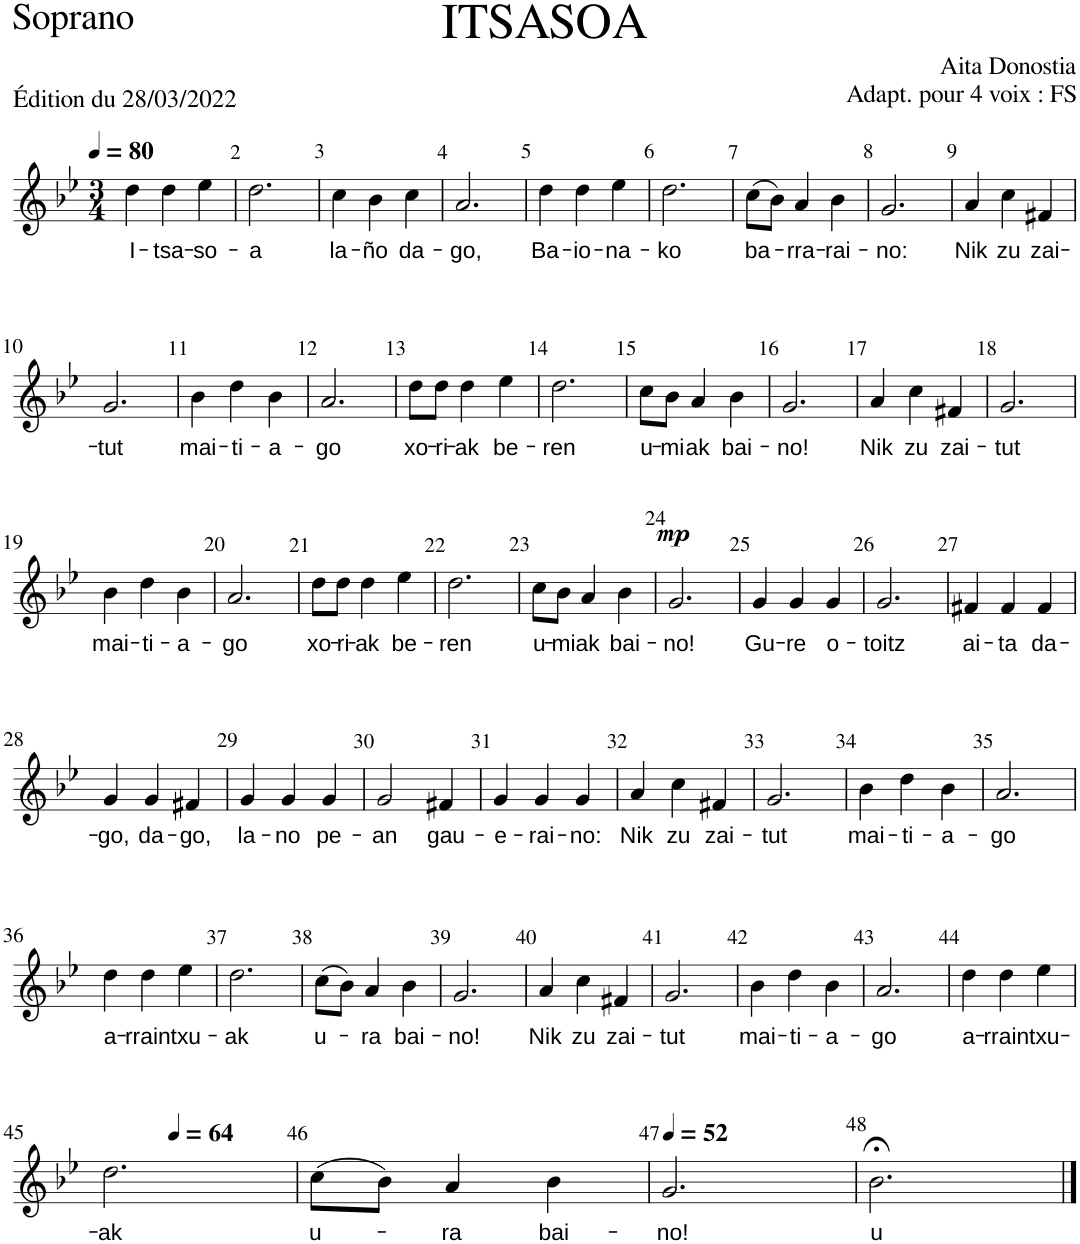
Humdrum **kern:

**kern	**text	**dynam
*part1	*part1	*part1
*staff1	*staff1	*staff1
*I"Soprano	*	*
*I'S.	*	*
*clefG2	*	*
*k[b-e-]	*	*
*M3/4	*	*
*MM80	*	*
=1	=1	=1
!	!LO:LY:b	!
4dd\	I-	.
!	!LO:LY:b	!
4dd\	-tsa-	.
!	!LO:LY:b	!
4ee-\	-so-	.
=2	=2	=2
!	!LO:LY:b	!
2.dd\	-a	.
=3	=3	=3
!	!LO:LY:b	!
4cc\	la-	.
!	!LO:LY:b	!
4b-\	-ño	.
!	!LO:LY:b	!
4cc\	da-	.
=4	=4	=4
!	!LO:LY:b	!
2.a/	-go,	.
=5	=5	=5
!	!LO:LY:b	!
4dd\	Ba-	.
!	!LO:LY:b	!
4dd\	-io-	.
!	!LO:LY:b	!
4ee-\	-na-	.
=6	=6	=6
!	!LO:LY:b	!
2.dd\	-ko	.
=7	=7	=7
!	!LO:LY:b	!
(8cc\L	ba-	.
8b-\J)	.	.
!	!LO:LY:b	!
4a/	-rra-	.
!	!LO:LY:b	!
4b-\	-rai-	.
=8	=8	=8
!	!LO:LY:b	!
2.g/	-no:	.
=9	=9	=9
!	!LO:LY:b	!
4a/	Nik	.
!	!LO:LY:b	!
4cc\	zu	.
!	!LO:LY:b	!
4f#X/	zai-	.
!!LO:LB:g=z
=10	=10	=10
!	!LO:LY:b	!
2.g/	-tut	.
=11	=11	=11
!	!LO:LY:b	!
4b-\	mai-	.
!	!LO:LY:b	!
4dd\	-ti-	.
!	!LO:LY:b	!
4b-\	-a-	.
=12	=12	=12
!	!LO:LY:b	!
2.a/	-go	.
=13	=13	=13
!	!LO:LY:b	!
8dd\L	xo-	.
!	!LO:LY:b	!
8dd\J	-ri-	.
!	!LO:LY:b	!
4dd\	-ak	.
!	!LO:LY:b	!
4ee-\	be-	.
=14	=14	=14
!	!LO:LY:b	!
2.dd\	-ren	.
=15	=15	=15
!	!LO:LY:b	!
8cc\L	u-	.
!	!LO:LY:b	!
8b-\J	-mi-	.
!	!LO:LY:b	!
4a/	-ak	.
!	!LO:LY:b	!
4b-\	bai-	.
=16	=16	=16
!	!LO:LY:b	!
2.g/	-no!	.
=17	=17	=17
!	!LO:LY:b	!
4a/	Nik	.
!	!LO:LY:b	!
4cc\	zu	.
!	!LO:LY:b	!
4f#X/	zai-	.
=18	=18	=18
!	!LO:LY:b	!
2.g/	-tut	.
!!LO:LB:g=z
=19	=19	=19
!	!LO:LY:b	!
4b-\	mai-	.
!	!LO:LY:b	!
4dd\	-ti-	.
!	!LO:LY:b	!
4b-\	-a-	.
=20	=20	=20
!	!LO:LY:b	!
2.a/	-go	.
=21	=21	=21
!	!LO:LY:b	!
8dd\L	xo-	.
!	!LO:LY:b	!
8dd\J	-ri-	.
!	!LO:LY:b	!
4dd\	-ak	.
!	!LO:LY:b	!
4ee-\	be-	.
=22	=22	=22
!	!LO:LY:b	!
2.dd\	-ren	.
=23	=23	=23
!	!LO:LY:b	!
8cc\L	u-	.
!	!LO:LY:b	!
8b-\J	-mi-	.
!	!LO:LY:b	!
4a/	-ak	.
!	!LO:LY:b	!
4b-\	bai-	.
=24	=24	=24
!	!LO:LY:b	!LO:DY:a
2.g/	-no!	mp
=25	=25	=25
!	!LO:LY:b	!
4g/	Gu-	.
!	!LO:LY:b	!
4g/	-re	.
!	!LO:LY:b	!
4g/	o-	.
=26	=26	=26
!	!LO:LY:b	!
2.g/	-toitz	.
=27	=27	=27
!	!LO:LY:b	!
4f#X/	ai-	.
!	!LO:LY:b	!
4f#/	-ta	.
!	!LO:LY:b	!
4f#/	da-	.
!!LO:LB:g=z
=28	=28	=28
!	!LO:LY:b	!
4g/	-go,	.
!	!LO:LY:b	!
4g/	da-	.
!	!LO:LY:b	!
4f#X/	-go,	.
=29	=29	=29
!	!LO:LY:b	!
4g/	la-	.
!	!LO:LY:b	!
4g/	-no	.
!	!LO:LY:b	!
4g/	pe-	.
=30	=30	=30
!	!LO:LY:b	!
2g/	an	.
!	!LO:LY:b	!
4f#X/	gau-	.
=31	=31	=31
!	!LO:LY:b	!
4g/	-e-	.
!	!LO:LY:b	!
4g/	-rai-	.
!	!LO:LY:b	!
4g/	-no:	.
=32	=32	=32
!	!LO:LY:b	!
4a/	Nik	.
!	!LO:LY:b	!
4cc\	zu	.
!	!LO:LY:b	!
4f#X/	zai-	.
=33	=33	=33
!	!LO:LY:b	!
2.g/	-tut	.
=34	=34	=34
!	!LO:LY:b	!
4b-\	mai-	.
!	!LO:LY:b	!
4dd\	-ti-	.
!	!LO:LY:b	!
4b-\	-a-	.
=35	=35	=35
!	!LO:LY:b	!
2.a/	-go	.
!!LO:LB:g=z
=36	=36	=36
!	!LO:LY:b	!
4dd\	a-	.
!	!LO:LY:b	!
4dd\	-rrain-	.
!	!LO:LY:b	!
4ee-\	-txu-	.
=37	=37	=37
!	!LO:LY:b	!
2.dd\	-ak	.
=38	=38	=38
!	!LO:LY:b	!
(8cc\L	u-	.
8b-\J)	.	.
!	!LO:LY:b	!
4a/	-ra	.
!	!LO:LY:b	!
4b-\	bai-	.
=39	=39	=39
!	!LO:LY:b	!
2.g/	-no!	.
=40	=40	=40
!	!LO:LY:b	!
4a/	Nik	.
!	!LO:LY:b	!
4cc\	zu	.
!	!LO:LY:b	!
4f#X/	zai-	.
=41	=41	=41
!	!LO:LY:b	!
2.g/	-tut	.
=42	=42	=42
!	!LO:LY:b	!
4b-\	mai-	.
!	!LO:LY:b	!
4dd\	-ti-	.
!	!LO:LY:b	!
4b-\	-a-	.
=43	=43	=43
!	!LO:LY:b	!
2.a/	-go	.
=44	=44	=44
!	!LO:LY:b	!
4dd\	a-	.
!	!LO:LY:b	!
4dd\	-rrain-	.
!	!LO:LY:b	!
4ee-\	-txu-	.
!!LO:LB:g=z
=45	=45	=45
!	!LO:LY:b	!
*^	*	*
2.dd\	4ryy	-ak	.
*MM64	*	*	*
.	2ryy	.	.
=46	=46	=46	=46
!	!	!LO:LY:b	!
*v	*v	*	*
(8cc\L	u-	.
8b-\J)	.	.
!	!LO:LY:b	!
4a/	-ra	.
!	!LO:LY:b	!
4b-\	bai-	.
=47	=47	=47
*MM52	*	*
!	!LO:LY:b	!
2.g/	-no!	.
=48	=48	=48
!	!LO:LY:b	!
2.b-;<\	u	.
==	==	==
*-	*-	*-
